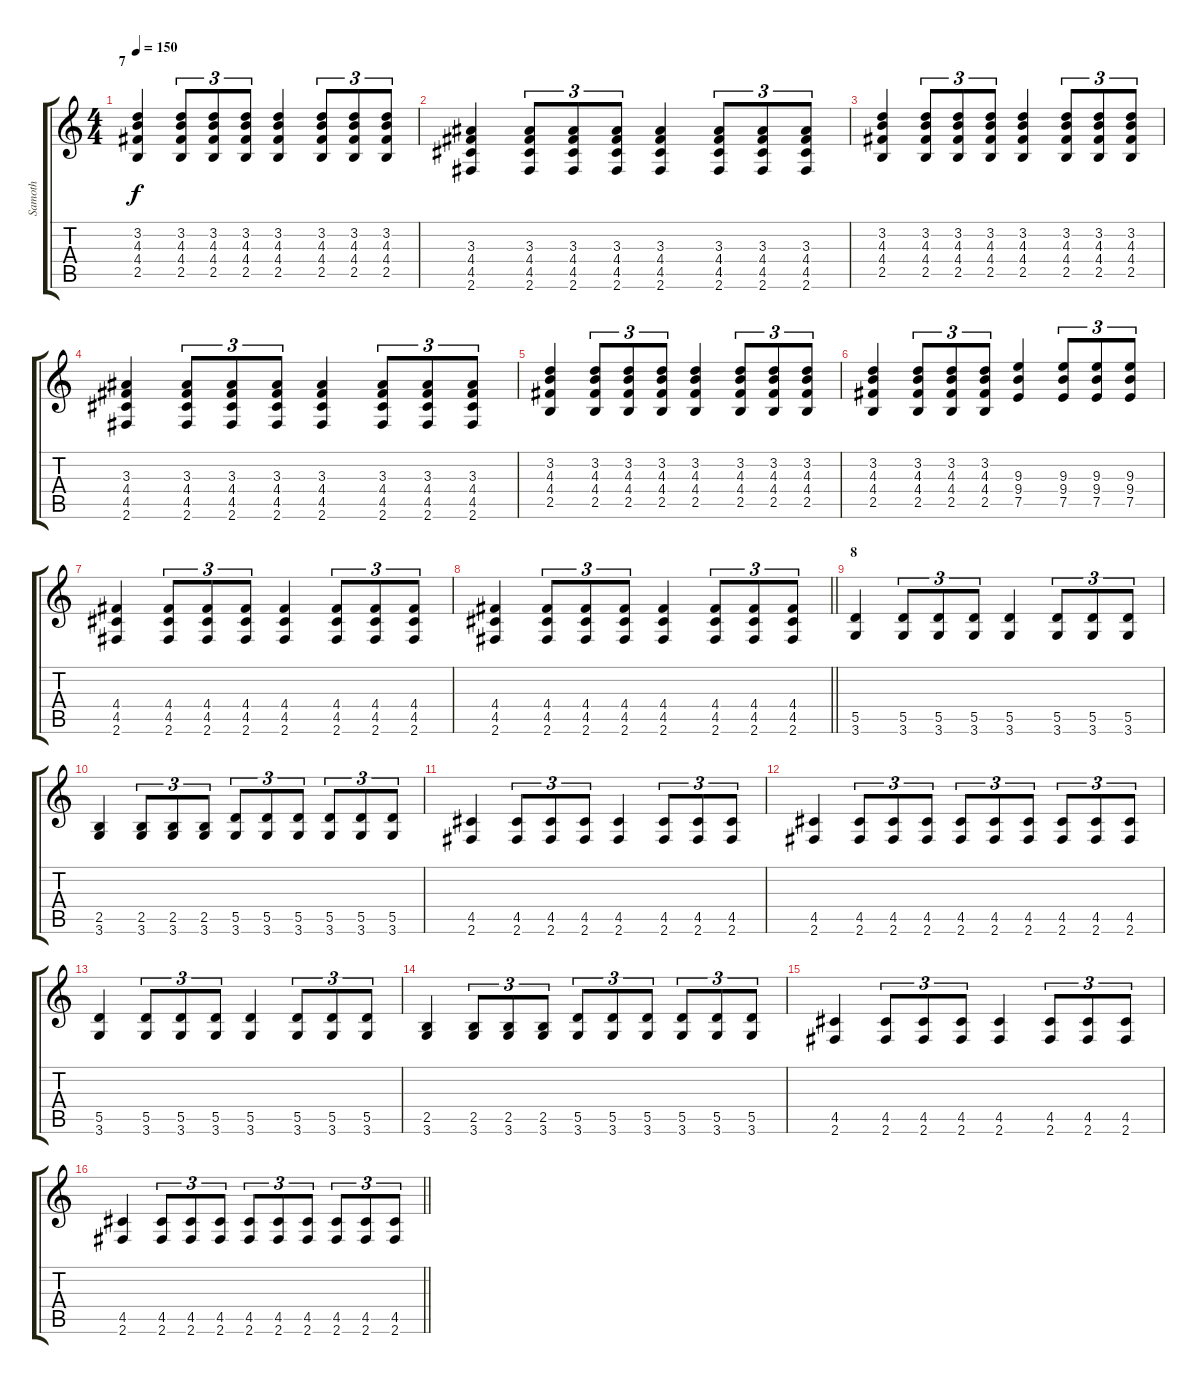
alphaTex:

\track ("Samoth" "Samoth") {instrument overdrivenguitar}
\staff {score tabs}
\tuning (E4 B3 G3 D3 A2 E2) {hide}
\ts (4 4)
\section ("" "7")
\tempo 150
\clef g2
\ks c
(3.2 4.3 4.4 2.5).4{dy f} (3.2 4.3 4.4 2.5).8{tu (3 2)} (3.2 4.3 4.4 2.5).8{tu (3 2)} (3.2 4.3 4.4 2.5).8{tu (3 2)} (3.2 4.3 4.4 2.5).4 (3.2 4.3 4.4 2.5).8{tu (3 2)} (3.2 4.3 4.4 2.5).8{tu (3 2)} (3.2 4.3 4.4 2.5).8{tu (3 2)} |
(3.3 4.4 4.5 2.6).4 (3.3 4.4 4.5 2.6).8{tu (3 2)} (3.3 4.4 4.5 2.6).8{tu (3 2)} (3.3 4.4 4.5 2.6).8{tu (3 2)} (3.3 4.4 4.5 2.6).4 (3.3 4.4 4.5 2.6).8{tu (3 2)} (3.3 4.4 4.5 2.6).8{tu (3 2)} (3.3 4.4 4.5 2.6).8{tu (3 2)} |
(3.2 4.3 4.4 2.5).4 (3.2 4.3 4.4 2.5).8{tu (3 2)} (3.2 4.3 4.4 2.5).8{tu (3 2)} (3.2 4.3 4.4 2.5).8{tu (3 2)} (3.2 4.3 4.4 2.5).4 (3.2 4.3 4.4 2.5).8{tu (3 2)} (3.2 4.3 4.4 2.5).8{tu (3 2)} (3.2 4.3 4.4 2.5).8{tu (3 2)} |
(3.3 4.4 4.5 2.6).4 (3.3 4.4 4.5 2.6).8{tu (3 2)} (3.3 4.4 4.5 2.6).8{tu (3 2)} (3.3 4.4 4.5 2.6).8{tu (3 2)} (3.3 4.4 4.5 2.6).4 (3.3 4.4 4.5 2.6).8{tu (3 2)} (3.3 4.4 4.5 2.6).8{tu (3 2)} (3.3 4.4 4.5 2.6).8{tu (3 2)} |
(3.2 4.3 4.4 2.5).4 (3.2 4.3 4.4 2.5).8{tu (3 2)} (3.2 4.3 4.4 2.5).8{tu (3 2)} (3.2 4.3 4.4 2.5).8{tu (3 2)} (3.2 4.3 4.4 2.5).4 (3.2 4.3 4.4 2.5).8{tu (3 2)} (3.2 4.3 4.4 2.5).8{tu (3 2)} (3.2 4.3 4.4 2.5).8{tu (3 2)} |
(3.2 4.3 4.4 2.5).4 (3.2 4.3 4.4 2.5).8{tu (3 2)} (3.2 4.3 4.4 2.5).8{tu (3 2)} (3.2 4.3 4.4 2.5).8{tu (3 2)} (9.3 9.4 7.5).4 (9.3 9.4 7.5).8{tu (3 2)} (9.3 9.4 7.5).8{tu (3 2)} (9.3 9.4 7.5).8{tu (3 2)} |
(4.4 4.5 2.6).4 (4.4 4.5 2.6).8{tu (3 2)} (4.4 4.5 2.6).8{tu (3 2)} (4.4 4.5 2.6).8{tu (3 2)} (4.4 4.5 2.6).4 (4.4 4.5 2.6).8{tu (3 2)} (4.4 4.5 2.6).8{tu (3 2)} (4.4 4.5 2.6).8{tu (3 2)} |
\barLineRight lightlight
(4.4 4.5 2.6).4 (4.4 4.5 2.6).8{tu (3 2)} (4.4 4.5 2.6).8{tu (3 2)} (4.4 4.5 2.6).8{tu (3 2)} (4.4 4.5 2.6).4 (4.4 4.5 2.6).8{tu (3 2)} (4.4 4.5 2.6).8{tu (3 2)} (4.4 4.5 2.6).8{tu (3 2)} |
\section ("" "8")
(5.5 3.6).4 (5.5 3.6).8{tu (3 2)} (5.5 3.6).8{tu (3 2)} (5.5 3.6).8{tu (3 2)} (5.5 3.6).4 (5.5 3.6).8{tu (3 2)} (5.5 3.6).8{tu (3 2)} (5.5 3.6).8{tu (3 2)} |
(2.5 3.6).4 (2.5 3.6).8{tu (3 2)} (2.5 3.6).8{tu (3 2)} (2.5 3.6).8{tu (3 2)} (5.5 3.6).8{tu (3 2)} (5.5 3.6).8{tu (3 2)} (5.5 3.6).8{tu (3 2)} (5.5 3.6).8{tu (3 2)} (5.5 3.6).8{tu (3 2)} (5.5 3.6).8{tu (3 2)} |
(4.5 2.6).4 (4.5 2.6).8{tu (3 2)} (4.5 2.6).8{tu (3 2)} (4.5 2.6).8{tu (3 2)} (4.5 2.6).4 (4.5 2.6).8{tu (3 2)} (4.5 2.6).8{tu (3 2)} (4.5 2.6).8{tu (3 2)} |
(4.5 2.6).4 (4.5 2.6).8{tu (3 2)} (4.5 2.6).8{tu (3 2)} (4.5 2.6).8{tu (3 2)} (4.5 2.6).8{tu (3 2)} (4.5 2.6).8{tu (3 2)} (4.5 2.6).8{tu (3 2)} (4.5 2.6).8{tu (3 2)} (4.5 2.6).8{tu (3 2)} (4.5 2.6).8{tu (3 2)} |
(5.5 3.6).4 (5.5 3.6).8{tu (3 2)} (5.5 3.6).8{tu (3 2)} (5.5 3.6).8{tu (3 2)} (5.5 3.6).4 (5.5 3.6).8{tu (3 2)} (5.5 3.6).8{tu (3 2)} (5.5 3.6).8{tu (3 2)} |
(2.5 3.6).4 (2.5 3.6).8{tu (3 2)} (2.5 3.6).8{tu (3 2)} (2.5 3.6).8{tu (3 2)} (5.5 3.6).8{tu (3 2)} (5.5 3.6).8{tu (3 2)} (5.5 3.6).8{tu (3 2)} (5.5 3.6).8{tu (3 2)} (5.5 3.6).8{tu (3 2)} (5.5 3.6).8{tu (3 2)} |
(4.5 2.6).4 (4.5 2.6).8{tu (3 2)} (4.5 2.6).8{tu (3 2)} (4.5 2.6).8{tu (3 2)} (4.5 2.6).4 (4.5 2.6).8{tu (3 2)} (4.5 2.6).8{tu (3 2)} (4.5 2.6).8{tu (3 2)} |
\barLineRight lightlight
(4.5 2.6).4 (4.5 2.6).8{tu (3 2)} (4.5 2.6).8{tu (3 2)} (4.5 2.6).8{tu (3 2)} (4.5 2.6).8{tu (3 2)} (4.5 2.6).8{tu (3 2)} (4.5 2.6).8{tu (3 2)} (4.5 2.6).8{tu (3 2)} (4.5 2.6).8{tu (3 2)} (4.5 2.6).8{tu (3 2)}
